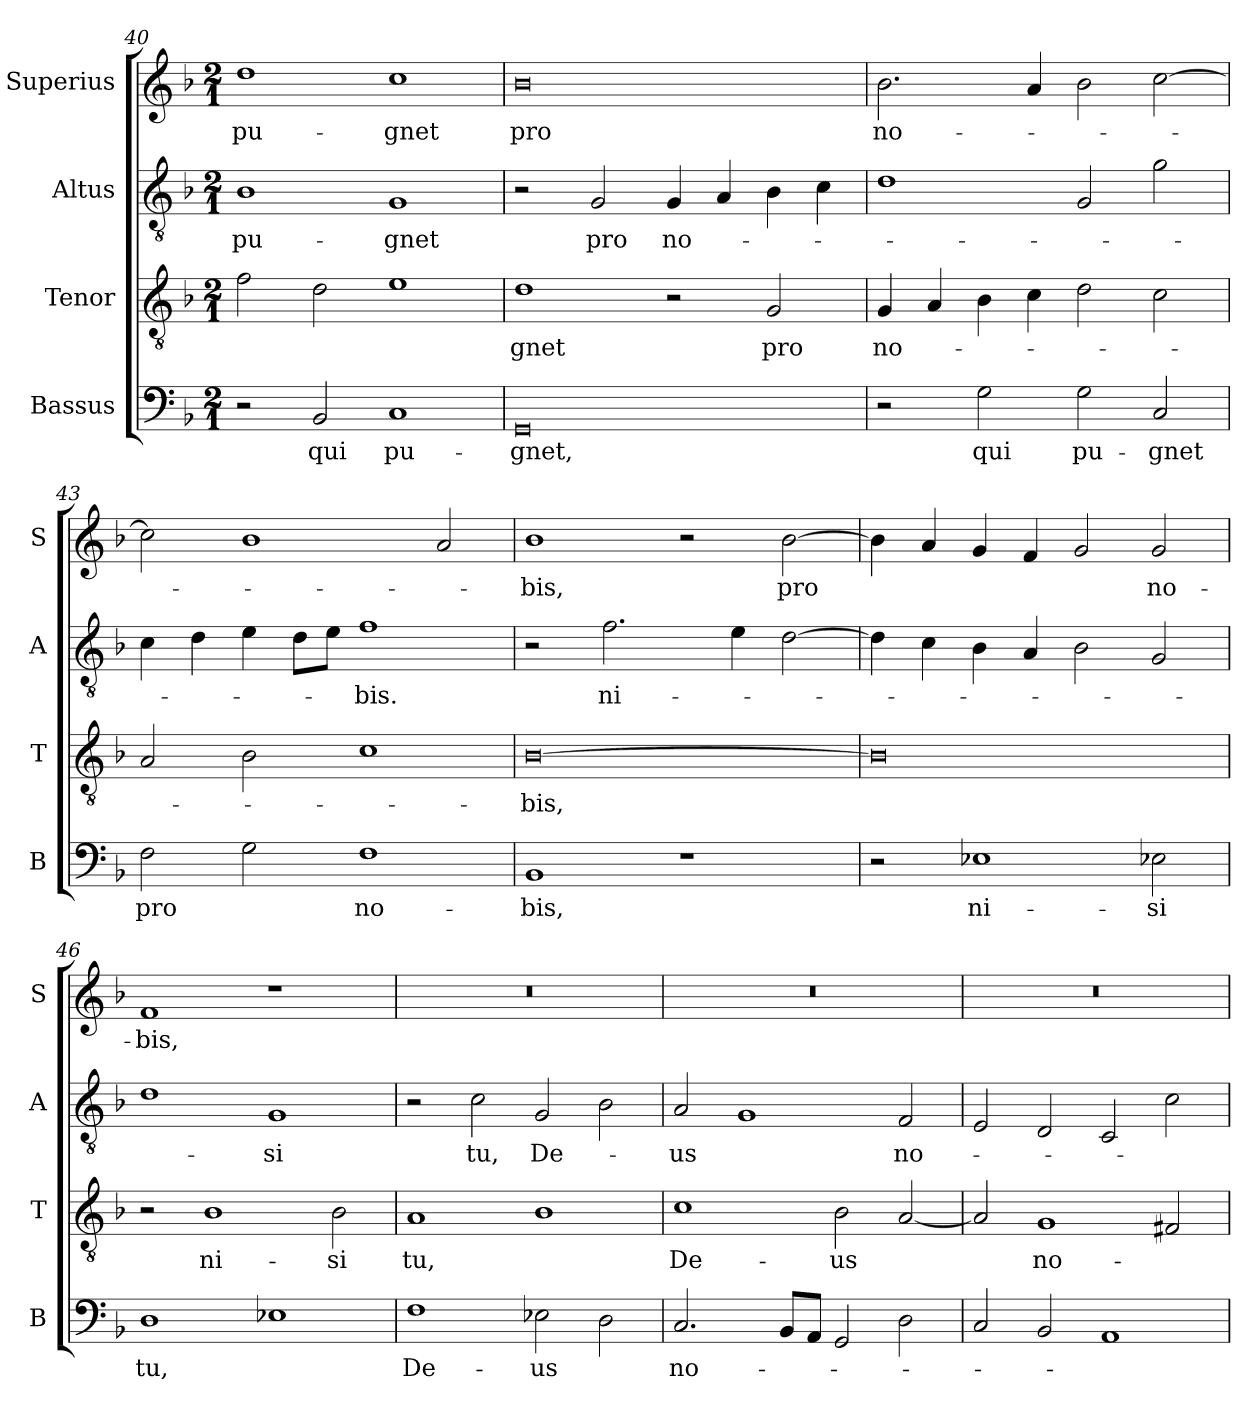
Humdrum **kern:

**kern	**text	**kern	**text	**kern	**text	**kern	**text
*part4	*part4	*part3	*part3	*part2	*part2	*part1	*part1
*staff4	*staff4	*staff3	*staff3	*staff2	*staff2	*staff1	*staff1
*I"Bassus	*	*I"Tenor	*	*I"Altus	*	*I"Superius	*
*I'B	*	*I'T	*	*I'A	*	*I'S	*
*clefF4	*	*clefGv2	*	*clefGv2	*	*clefG2	*
*k[b-]	*	*k[b-]	*	*k[b-]	*	*k[b-]	*
*F:	*	*F:	*	*F:	*	*F:	*
*M2/1	*	*M2/1	*	*M2/1	*	*M2/1	*
=40	=40	=40	=40	=40	=40	=40	=40
2r	.	2f	.	1B-	pu-	1dd	pu-
2BB-	qui	2d	.	.	.	.	.
1C	pu-	1e	.	1G	-gnet	1cc	-gnet
=41	=41	=41	=41	=41	=41	=41	=41
0GG	-gnet,	1d	-gnet	2r	.	0b-	pro
.	.	.	.	2G	pro	.	.
.	.	2r	.	4G	no-	.	.
.	.	.	.	4A	.	.	.
.	.	2G	pro	4B-	.	.	.
.	.	.	.	4c	.	.	.
=42	=42	=42	=42	=42	=42	=42	=42
2r	.	4G	no-	1d	.	2.b-	no-
.	.	4A	.	.	.	.	.
2G	qui	4B-	.	.	.	.	.
.	.	4c	.	.	.	4a	.
2G	pu-	2d	.	2G	.	2b-	.
2C	-gnet	2c	.	2g	.	[2cc	.
=43	=43	=43	=43	=43	=43	=43	=43
2F	pro	2A	.	4c	.	2cc]	.
.	.	.	.	4d	.	.	.
2G	.	2B-	.	4e	.	1b-	.
.	.	.	.	8dL	.	.	.
.	.	.	.	8eJ	.	.	.
1F	no-	1c	.	1f	-bis.	.	.
.	.	.	.	.	.	2a	.
=44	=44	=44	=44	=44	=44	=44	=44
1BB-	-bis,	[0B-	-bis,	2r	.	1b-	-bis,
.	.	.	.	2.f	ni-	.	.
1r	.	.	.	.	.	2r	.
.	.	.	.	4e	.	.	.
.	.	.	.	[2d	.	[2b-	pro
=45	=45	=45	=45	=45	=45	=45	=45
2r	.	0B-]	.	4d]	.	4b-]	.
.	.	.	.	4c	.	4a	.
1E-X	ni-	.	.	4B-	.	4g	.
.	.	.	.	4A	.	4f	.
.	.	.	.	2B-	.	2g	.
2E-X	-si	.	.	2G	.	2g	no-
=46	=46	=46	=46	=46	=46	=46	=46
1D	tu,	2r	.	1d	.	1f	-bis,
.	.	1B-	ni-	.	.	.	.
1E-X	.	.	.	1G	-si	1r	.
.	.	2B-	-si	.	.	.	.
=47	=47	=47	=47	=47	=47	=47	=47
1F	De-	1A	tu,	2r	.	0r	.
.	.	.	.	2c	tu,	.	.
2E-X	-us	1B-	.	2G	De-	.	.
2D	.	.	.	2B-	.	.	.
=48	=48	=48	=48	=48	=48	=48	=48
2.C	no-	1c	De-	2A	-us	0r	.
.	.	.	.	1G	.	.	.
8BB-L	.	.	.	.	.	.	.
8AAJ	.	.	.	.	.	.	.
2GG	.	2B-	-us	.	.	.	.
2D	.	[2A	.	2F	no-	.	.
=49	=49	=49	=49	=49	=49	=49	=49
2C	.	2A]	.	2E	.	0r	.
2BB-	.	1G	no-	2D	.	.	.
1AA	.	.	.	2C	.	.	.
.	.	2F#X	.	2c	.	.	.
=	=	=	=	=	=	=	=
*-	*-	*-	*-	*-	*-	*-	*-
